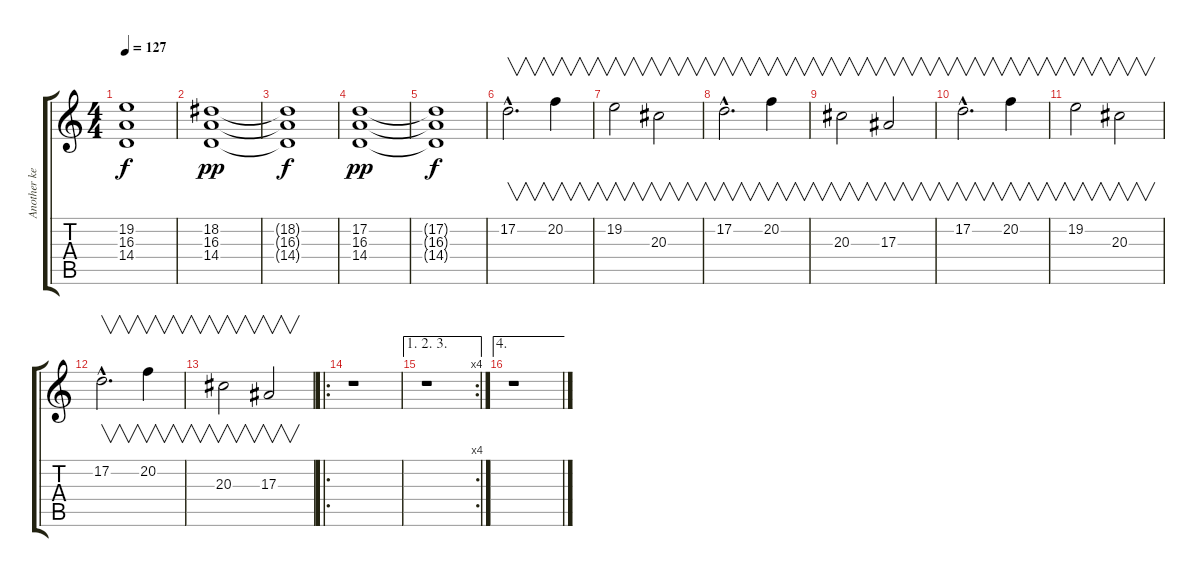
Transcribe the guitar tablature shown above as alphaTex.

\track ("Another keyboard" "Another ke") {instrument choiraahs}
\staff {score tabs}
\tuning (D4 A3 F3 C3 G2 D2) {hide}
\ts (4 4)
\tempo 127
\clef g2
\ks c
(19.2{t} 16.3{t} 14.4{t}).1{dy f} |
(18.2 16.3 14.4).1{dy pp} |
(18.2{t} 16.3{t} 14.4{t}).1{dy f} |
(17.2 16.3 14.4).1{dy pp} |
(17.2{t} 16.3{t} 14.4{t}).1{dy f} |
17.2{hac}.2{v d instrument pad4choir} 20.2.4{v} |
19.2.2{v} 20.3.2{v} |
17.2{hac}.2{v d} 20.2.4{v} |
20.3.2{v} 17.3.2{v} |
17.2{hac}.2{v d} 20.2.4{v} |
19.2.2{v} 20.3.2{v} |
17.2{hac}.2{v d} 20.2.4{v} |
20.3.2{v} 17.3.2{v} |
\ro
r.1 |
\ae (1 2 3)
\rc 4
r.1 |
\ae 4
r.1
